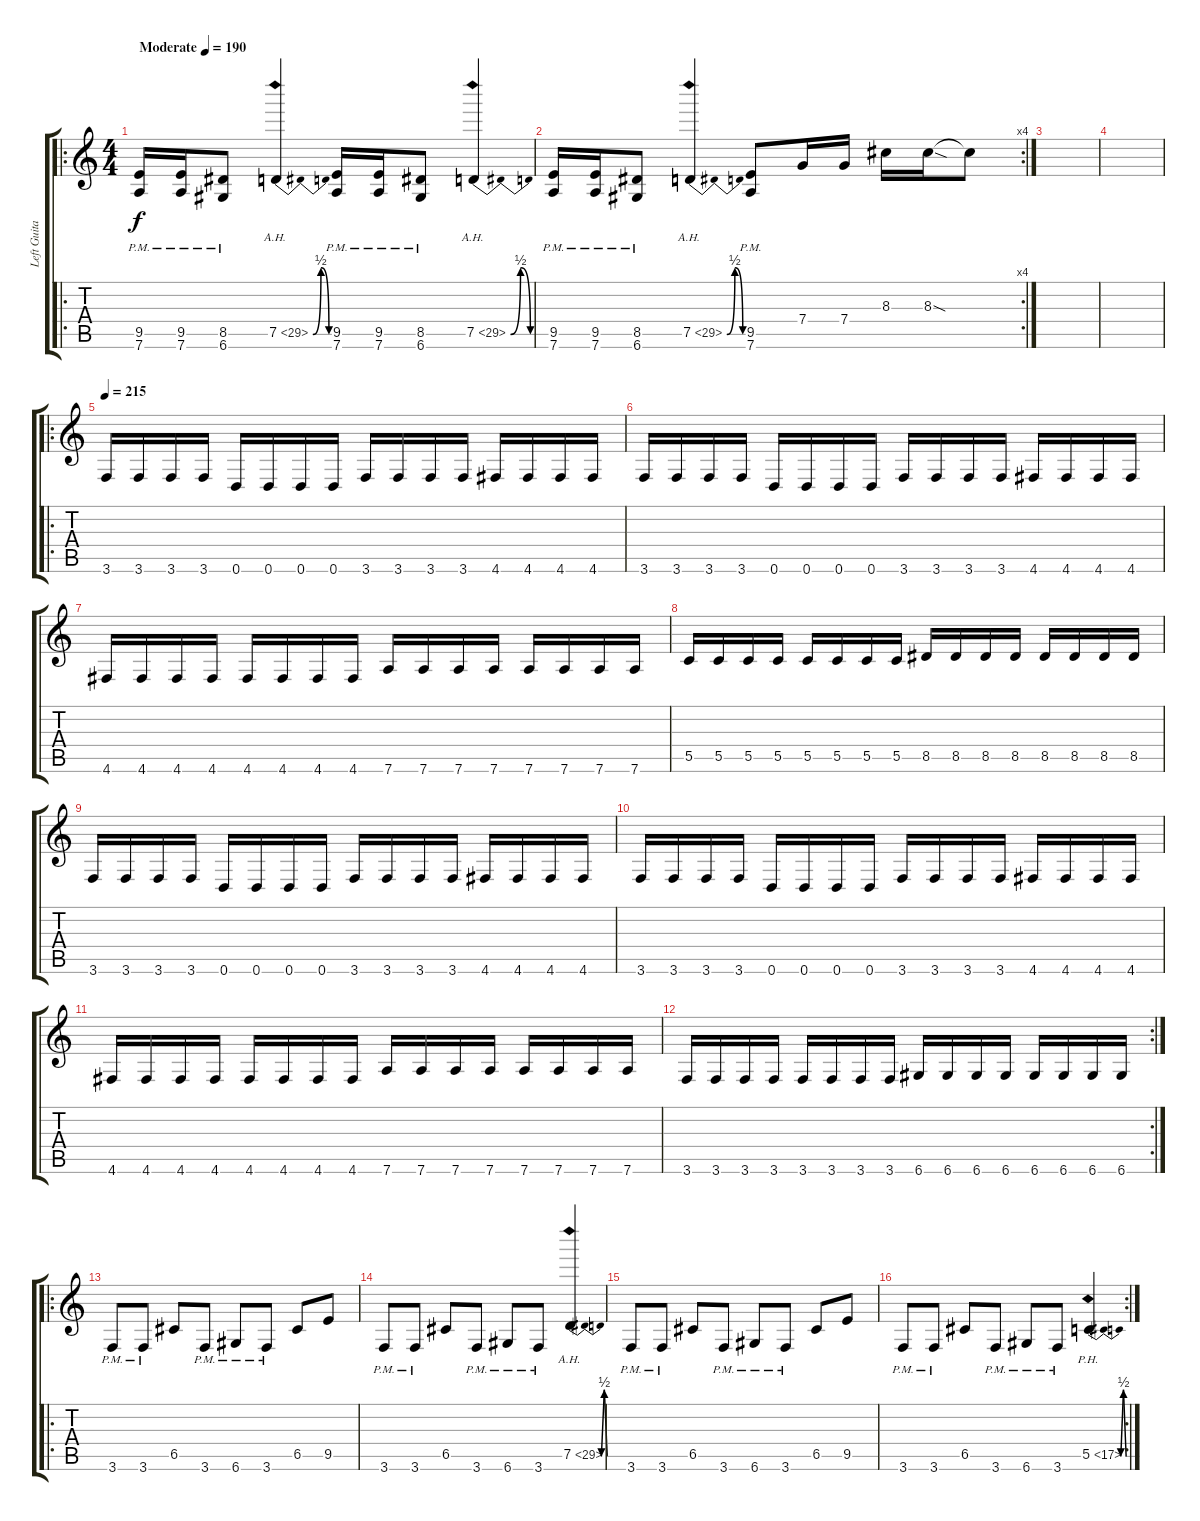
\track ("Left Guitar" "Left Guita") {instrument distortionguitar}
\staff {score tabs}
\tuning (D4 A3 F3 C3 G2 D2) {hide}
\ro
\ts (4 4)
\tempo (190 "Moderate")
\clef g2
\ks c
(9.5{pm} 7.6{pm}).16{dy f instrument distortionguitar} (9.5{pm} 7.6{pm}).16 (8.5{pm} 6.6{pm}).8 7.5{be (bendrelease 0 0 45 2 45 2 60 0) ah 22}.4 (9.5{pm} 7.6{pm}).16 (9.5{pm} 7.6{pm}).16 (8.5{pm} 6.6{pm}).8 7.5{be (bendrelease 0 0 45 2 45 2 60 0) ah 22}.4 |
\rc 4
(9.5{pm} 7.6{pm}).16 (9.5{pm} 7.6{pm}).16 (8.5{pm} 6.6{pm}).8 7.5{be (bendrelease 0 0 45 2 45 2 60 0) ah 22}.4 (9.5{pm} 7.6{pm}).8 7.4.16 7.4.16 8.3.16 8.3{sod}.16 8.3{t}.8 |
|
|
\ro
\tempo 215
3.6.16 3.6.16 3.6.16 3.6.16 0.6.16 0.6.16 0.6.16 0.6.16 3.6.16 3.6.16 3.6.16 3.6.16 4.6.16 4.6.16 4.6.16 4.6.16 |
3.6.16 3.6.16 3.6.16 3.6.16 0.6.16 0.6.16 0.6.16 0.6.16 3.6.16 3.6.16 3.6.16 3.6.16 4.6.16 4.6.16 4.6.16 4.6.16 |
4.6.16 4.6.16 4.6.16 4.6.16 4.6.16 4.6.16 4.6.16 4.6.16 7.6.16 7.6.16 7.6.16 7.6.16 7.6.16 7.6.16 7.6.16 7.6.16 |
5.5.16 5.5.16 5.5.16 5.5.16 5.5.16 5.5.16 5.5.16 5.5.16 8.5.16 8.5.16 8.5.16 8.5.16 8.5.16 8.5.16 8.5.16 8.5.16 |
3.6.16 3.6.16 3.6.16 3.6.16 0.6.16 0.6.16 0.6.16 0.6.16 3.6.16 3.6.16 3.6.16 3.6.16 4.6.16 4.6.16 4.6.16 4.6.16 |
3.6.16 3.6.16 3.6.16 3.6.16 0.6.16 0.6.16 0.6.16 0.6.16 3.6.16 3.6.16 3.6.16 3.6.16 4.6.16 4.6.16 4.6.16 4.6.16 |
4.6.16 4.6.16 4.6.16 4.6.16 4.6.16 4.6.16 4.6.16 4.6.16 7.6.16 7.6.16 7.6.16 7.6.16 7.6.16 7.6.16 7.6.16 7.6.16 |
\rc 2
3.6.16 3.6.16 3.6.16 3.6.16 3.6.16 3.6.16 3.6.16 3.6.16 6.6.16 6.6.16 6.6.16 6.6.16 6.6.16 6.6.16 6.6.16 6.6.16 |
\ro
3.6{pm}.8 3.6{pm}.8 6.5.8 3.6{pm}.8 6.6{pm}.8 3.6{pm}.8 6.5.8 9.5.8 |
3.6{pm}.8 3.6{pm}.8 6.5.8 3.6{pm}.8 6.6{pm}.8 3.6{pm}.8 7.5{be (bendrelease 0 0 45 2 45 2 60 0) ah 22}.4 |
3.6{pm}.8 3.6{pm}.8 6.5.8 3.6{pm}.8 6.6{pm}.8 3.6{pm}.8 6.5.8 9.5.8 |
\rc 2
3.6{pm}.8 3.6{pm}.8 6.5.8 3.6{pm}.8 6.6{pm}.8 3.6{pm}.8 5.5{be (bendrelease 0 0 45 2 45 2 60 0) ph 12}.4
